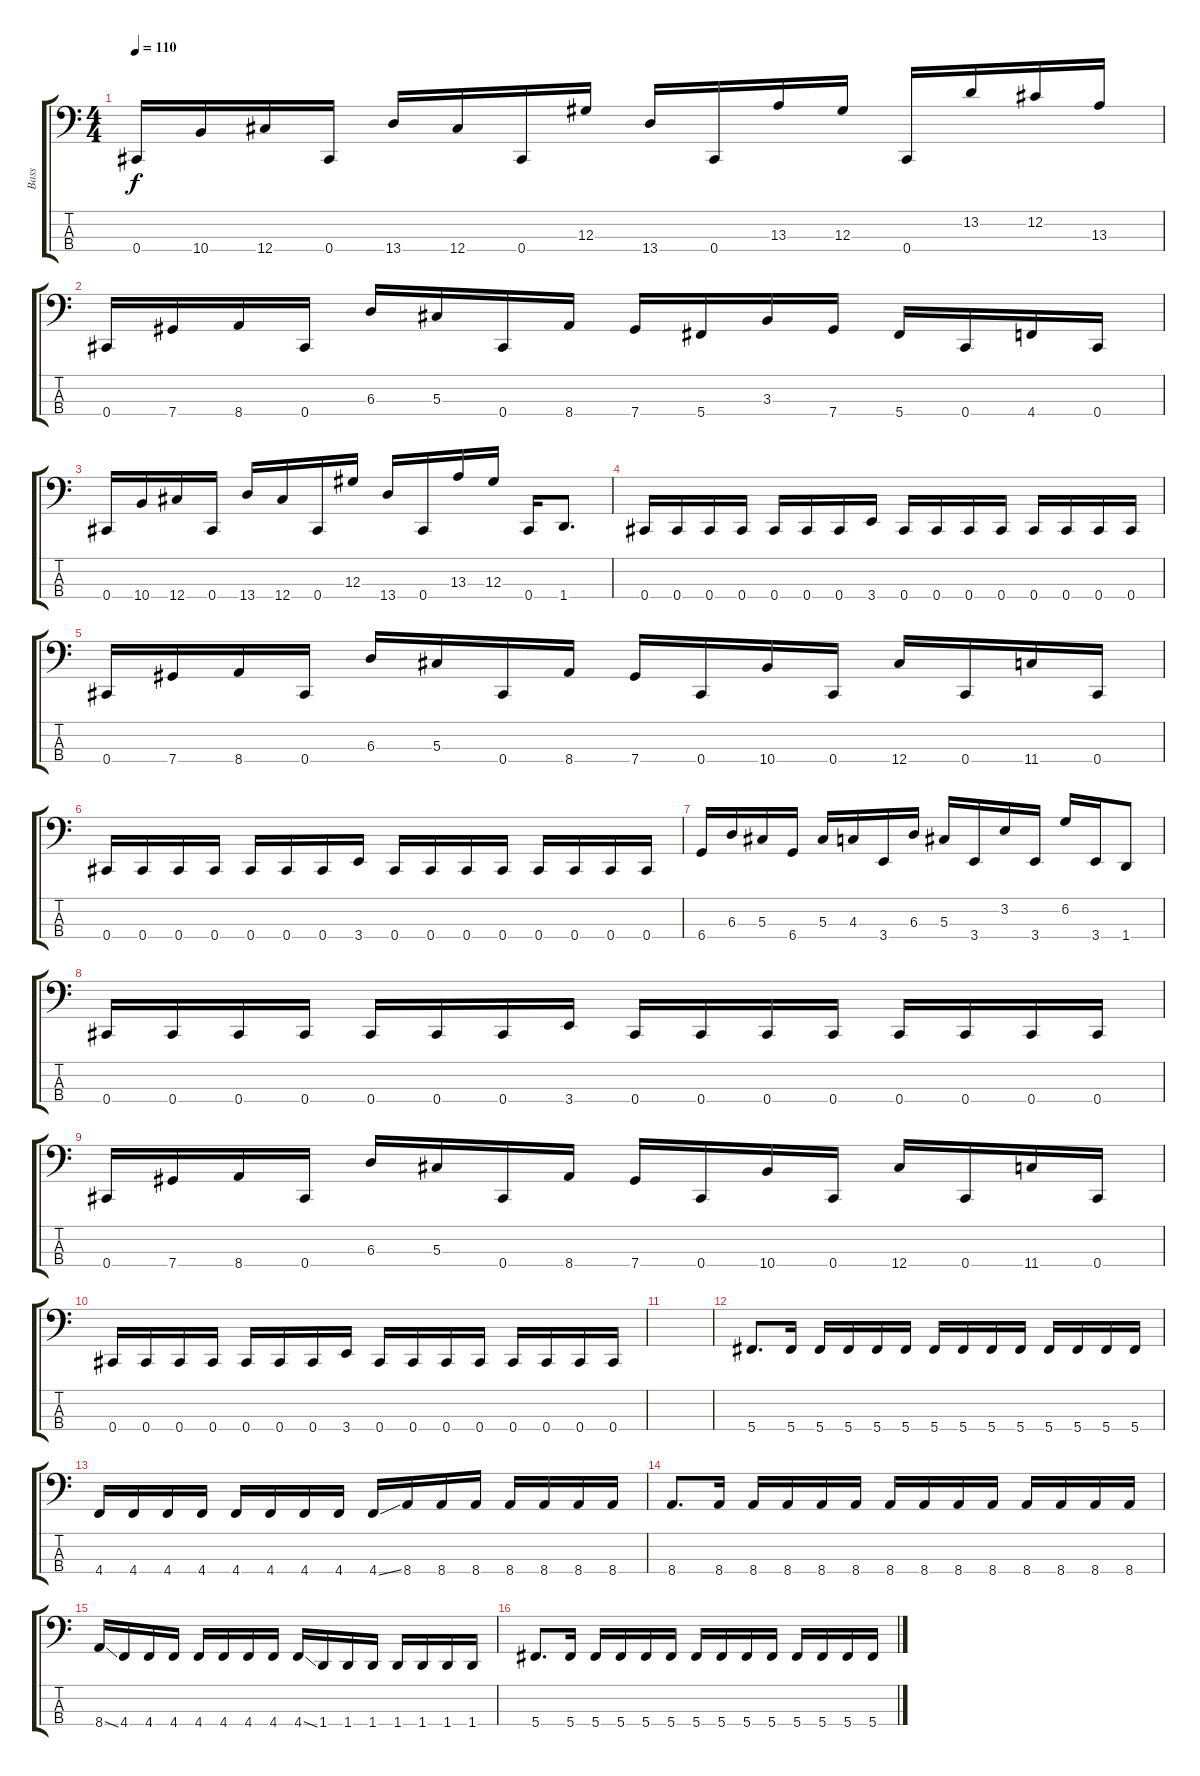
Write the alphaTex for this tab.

\track ("Bass" "Bass") {instrument electricbassfinger}
\staff {score tabs}
\tuning (Gb2 Db2 Ab1 Db1) {hide}
\ts (4 4)
\tempo 110
\clef f4
\ks c
0.4.16{dy f} 10.4.16 12.4.16 0.4.16 13.4.16 12.4.16 0.4.16 12.3.16 13.4.16 0.4.16 13.3.16 12.3.16 0.4.16 13.2.16 12.2.16 13.3.16 |
0.4.16 7.4.16 8.4.16 0.4.16 6.3.16 5.3.16 0.4.16 8.4.16 7.4.16 5.4.16 3.3.16 7.4.16 5.4.16 0.4.16 4.4.16 0.4.16 |
0.4.16 10.4.16 12.4.16 0.4.16 13.4.16 12.4.16 0.4.16 12.3.16 13.4.16 0.4.16 13.3.16 12.3.16 0.4.16 1.4.8{d} |
0.4.16 0.4.16 0.4.16 0.4.16 0.4.16 0.4.16 0.4.16 3.4.16 0.4.16 0.4.16 0.4.16 0.4.16 0.4.16 0.4.16 0.4.16 0.4.16 |
0.4.16 7.4.16 8.4.16 0.4.16 6.3.16 5.3.16 0.4.16 8.4.16 7.4.16 0.4.16 10.4.16 0.4.16 12.4.16 0.4.16 11.4.16 0.4.16 |
0.4.16 0.4.16 0.4.16 0.4.16 0.4.16 0.4.16 0.4.16 3.4.16 0.4.16 0.4.16 0.4.16 0.4.16 0.4.16 0.4.16 0.4.16 0.4.16 |
6.4.16 6.3.16 5.3.16 6.4.16 5.3.16 4.3.16 3.4.16 6.3.16 5.3.16 3.4.16 3.2.16 3.4.16 6.2.16 3.4.16 1.4.8 |
0.4.16 0.4.16 0.4.16 0.4.16 0.4.16 0.4.16 0.4.16 3.4.16 0.4.16 0.4.16 0.4.16 0.4.16 0.4.16 0.4.16 0.4.16 0.4.16 |
0.4.16 7.4.16 8.4.16 0.4.16 6.3.16 5.3.16 0.4.16 8.4.16 7.4.16 0.4.16 10.4.16 0.4.16 12.4.16 0.4.16 11.4.16 0.4.16 |
0.4.16 0.4.16 0.4.16 0.4.16 0.4.16 0.4.16 0.4.16 3.4.16 0.4.16 0.4.16 0.4.16 0.4.16 0.4.16 0.4.16 0.4.16 0.4.16 |
|
5.4.8{d} 5.4.16 5.4.16 5.4.16 5.4.16 5.4.16 5.4.16 5.4.16 5.4.16 5.4.16 5.4.16 5.4.16 5.4.16 5.4.16 |
4.4.16 4.4.16 4.4.16 4.4.16 4.4.16 4.4.16 4.4.16 4.4.16 4.4{ss}.16 8.4.16 8.4.16 8.4.16 8.4.16 8.4.16 8.4.16 8.4.16 |
8.4.8{d} 8.4.16 8.4.16 8.4.16 8.4.16 8.4.16 8.4.16 8.4.16 8.4.16 8.4.16 8.4.16 8.4.16 8.4.16 8.4.16 |
8.4{ss}.16 4.4.16 4.4.16 4.4.16 4.4.16 4.4.16 4.4.16 4.4.16 4.4{ss}.16 1.4.16 1.4.16 1.4.16 1.4.16 1.4.16 1.4.16 1.4.16 |
5.4.8{d} 5.4.16 5.4.16 5.4.16 5.4.16 5.4.16 5.4.16 5.4.16 5.4.16 5.4.16 5.4.16 5.4.16 5.4.16 5.4.16
